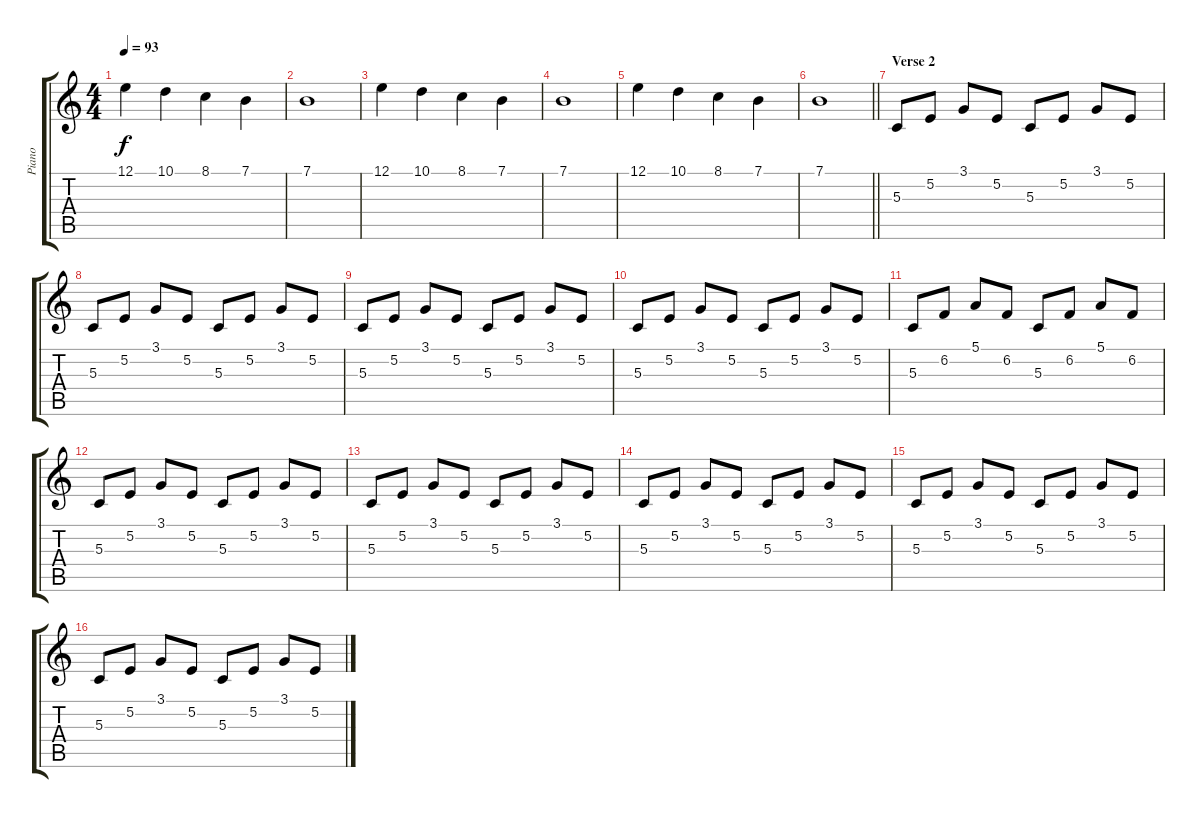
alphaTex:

\track ("Piano" "Piano") {instrument acousticgrandpiano}
\staff {score tabs}
\tuning (E4 B3 G3 D3 A2 E2) {hide}
\ts (4 4)
\tempo 93
\clef g2
\ks c
12.1.4{dy f} 10.1.4 8.1.4 7.1.4 |
7.1.1 |
12.1.4 10.1.4 8.1.4 7.1.4 |
7.1.1 |
12.1.4 10.1.4 8.1.4 7.1.4 |
\barLineRight lightlight
7.1.1 |
\section ("" "Verse 2")
5.3.8{volume 7} 5.2.8 3.1.8 5.2.8 5.3.8 5.2.8 3.1.8 5.2.8 |
5.3.8 5.2.8 3.1.8 5.2.8 5.3.8 5.2.8 3.1.8 5.2.8 |
5.3.8 5.2.8 3.1.8 5.2.8 5.3.8 5.2.8 3.1.8 5.2.8 |
5.3.8 5.2.8 3.1.8 5.2.8 5.3.8 5.2.8 3.1.8 5.2.8 |
5.3.8 6.2.8 5.1.8 6.2.8 5.3.8 6.2.8 5.1.8 6.2.8 |
5.3.8 5.2.8 3.1.8 5.2.8 5.3.8 5.2.8 3.1.8 5.2.8 |
5.3.8 5.2.8 3.1.8 5.2.8 5.3.8 5.2.8 3.1.8 5.2.8 |
5.3.8 5.2.8 3.1.8 5.2.8 5.3.8 5.2.8 3.1.8 5.2.8 |
5.3.8 5.2.8 3.1.8 5.2.8 5.3.8 5.2.8 3.1.8 5.2.8 |
5.3.8 5.2.8 3.1.8 5.2.8 5.3.8 5.2.8 3.1.8 5.2.8
